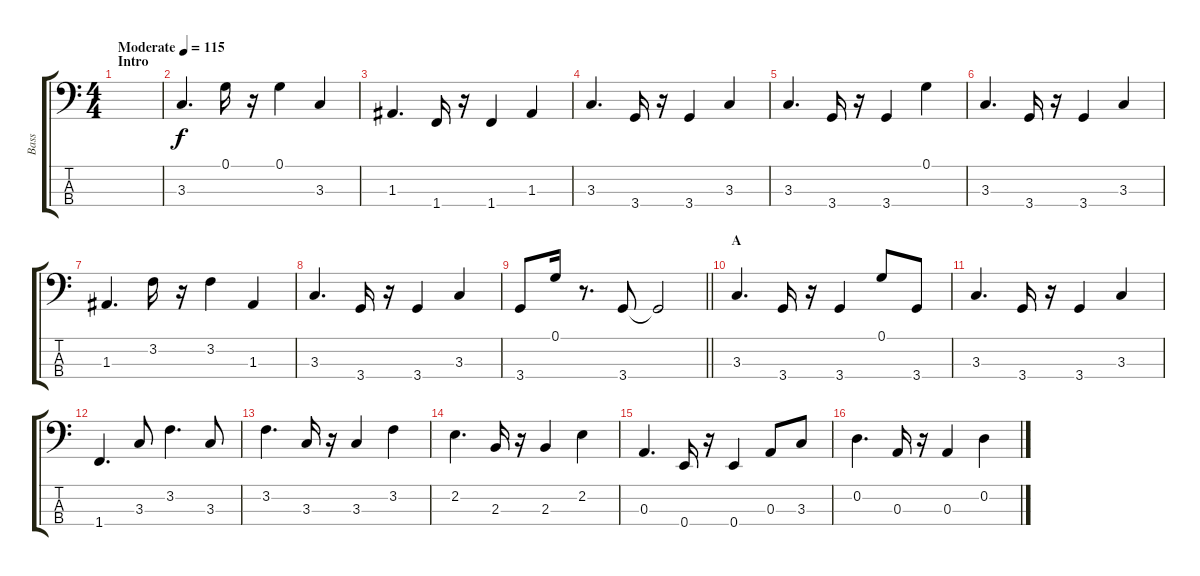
\track ("Bass" "Bass") {instrument electricbassfinger}
\staff {score tabs}
\tuning (G2 D2 A1 E1) {hide}
\ts (4 4)
\section ("" "Intro")
\tempo (115 "Moderate")
\clef f4
\ks c
|
3.3.4{d} 0.1.16 r.16 0.1.4 3.3.4 |
1.3.4{d} 1.4.16 r.16 1.4.4 1.3.4 |
3.3.4{d} 3.4.16 r.16 3.4.4 3.3.4 |
3.3.4{d} 3.4.16 r.16 3.4.4 0.1.4 |
3.3.4{d} 3.4.16 r.16 3.4.4 3.3.4 |
1.3.4{d} 3.2.16 r.16 3.2.4 1.3.4 |
3.3.4{d} 3.4.16 r.16 3.4.4 3.3.4 |
\barLineRight lightlight
3.4.8 0.1.16 r.8{d} 3.4.8 3.4{t}.2 |
\section ("" "A")
3.3.4{d} 3.4.16 r.16 3.4.4 0.1.8 3.4.8 |
3.3.4{d} 3.4.16 r.16 3.4.4 3.3.4 |
1.4.4{d} 3.3.8 3.2.4{d} 3.3.8 |
3.2.4{d} 3.3.16 r.16 3.3.4 3.2.4 |
2.2.4{d} 2.3.16 r.16 2.3.4 2.2.4 |
0.3.4{d} 0.4.16 r.16 0.4.4 0.3.8 3.3.8 |
0.2.4{d} 0.3.16 r.16 0.3.4 0.2.4
